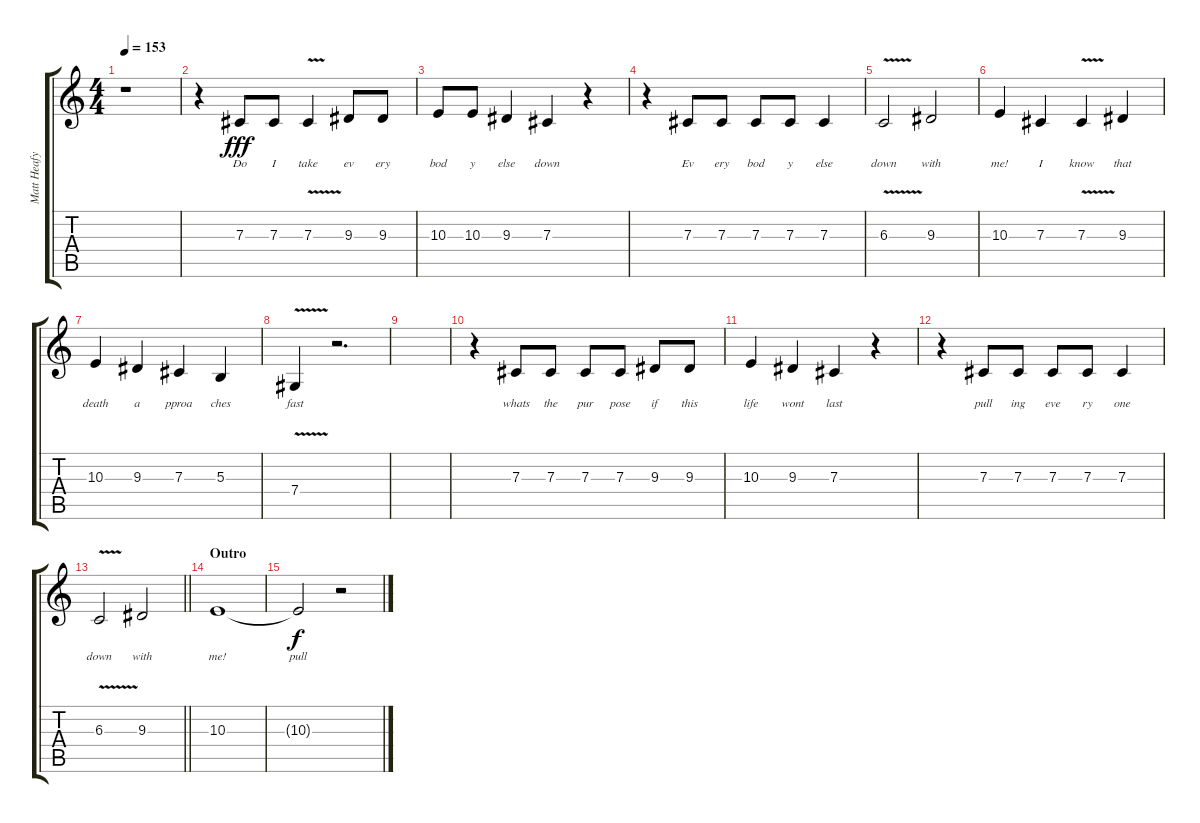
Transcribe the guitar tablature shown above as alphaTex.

\track ("Matt Heafy Vocals" "Matt Heafy") {instrument oboe}
\staff {score tabs}
\tuning (Eb4 Bb3 Gb3 Db3 Ab2 Db2) {hide}
\ts (4 4)
\tempo 153
\clef g2
\ks c
r.1{dy fff} |
r.4 7.3.8{lyrics (0 "Do") lyrics (1 "") lyrics (2 "") lyrics (3 "") lyrics (4 "")} 7.3.8{lyrics (0 "I") lyrics (1 "") lyrics (2 "") lyrics (3 "") lyrics (4 "")} 7.3{v}.4{lyrics (0 "take") lyrics (1 "") lyrics (2 "") lyrics (3 "") lyrics (4 "")} 9.3.8{lyrics (0 "ev") lyrics (1 "") lyrics (2 "") lyrics (3 "") lyrics (4 "")} 9.3.8{lyrics (0 "ery") lyrics (1 "") lyrics (2 "") lyrics (3 "") lyrics (4 "")} |
10.3.8{lyrics (0 "bod") lyrics (1 "") lyrics (2 "") lyrics (3 "") lyrics (4 "")} 10.3.8{lyrics (0 "y") lyrics (1 "") lyrics (2 "") lyrics (3 "") lyrics (4 "")} 9.3.4{lyrics (0 "else") lyrics (1 "") lyrics (2 "") lyrics (3 "") lyrics (4 "")} 7.3.4{lyrics (0 "down") lyrics (1 "") lyrics (2 "") lyrics (3 "") lyrics (4 "")} r.4 |
r.4 7.3.8{lyrics (0 "Ev") lyrics (1 "") lyrics (2 "") lyrics (3 "") lyrics (4 "")} 7.3.8{lyrics (0 "ery") lyrics (1 "") lyrics (2 "") lyrics (3 "") lyrics (4 "")} 7.3.8{lyrics (0 "bod") lyrics (1 "") lyrics (2 "") lyrics (3 "") lyrics (4 "")} 7.3.8{lyrics (0 "y") lyrics (1 "") lyrics (2 "") lyrics (3 "") lyrics (4 "")} 7.3.4{lyrics (0 "else") lyrics (1 "") lyrics (2 "") lyrics (3 "") lyrics (4 "")} |
6.3{v}.2{lyrics (0 "down") lyrics (1 "") lyrics (2 "") lyrics (3 "") lyrics (4 "")} 9.3.2{lyrics (0 "with") lyrics (1 "") lyrics (2 "") lyrics (3 "") lyrics (4 "")} |
10.3.4{lyrics (0 "me!") lyrics (1 "") lyrics (2 "") lyrics (3 "") lyrics (4 "")} 7.3.4{lyrics (0 "I") lyrics (1 "") lyrics (2 "") lyrics (3 "") lyrics (4 "")} 7.3{v}.4{lyrics (0 "know") lyrics (1 "") lyrics (2 "") lyrics (3 "") lyrics (4 "")} 9.3.4{lyrics (0 "that") lyrics (1 "") lyrics (2 "") lyrics (3 "") lyrics (4 "")} |
10.3.4{lyrics (0 "death") lyrics (1 "") lyrics (2 "") lyrics (3 "") lyrics (4 "")} 9.3.4{lyrics (0 "a") lyrics (1 "") lyrics (2 "") lyrics (3 "") lyrics (4 "")} 7.3.4{lyrics (0 "pproa") lyrics (1 "") lyrics (2 "") lyrics (3 "") lyrics (4 "")} 5.3.4{lyrics (0 "ches") lyrics (1 "") lyrics (2 "") lyrics (3 "") lyrics (4 "")} |
7.4{v}.4{lyrics (0 "fast") lyrics (1 "") lyrics (2 "") lyrics (3 "") lyrics (4 "")} r.2{d} |
|
r.4 7.3.8{lyrics (0 "whats") lyrics (1 "") lyrics (2 "") lyrics (3 "") lyrics (4 "")} 7.3.8{lyrics (0 "the") lyrics (1 "") lyrics (2 "") lyrics (3 "") lyrics (4 "")} 7.3.8{lyrics (0 "pur") lyrics (1 "") lyrics (2 "") lyrics (3 "") lyrics (4 "")} 7.3.8{lyrics (0 "pose") lyrics (1 "") lyrics (2 "") lyrics (3 "") lyrics (4 "")} 9.3.8{lyrics (0 "if") lyrics (1 "") lyrics (2 "") lyrics (3 "") lyrics (4 "")} 9.3.8{lyrics (0 "this") lyrics (1 "") lyrics (2 "") lyrics (3 "") lyrics (4 "")} |
10.3.4{lyrics (0 "life") lyrics (1 "") lyrics (2 "") lyrics (3 "") lyrics (4 "")} 9.3.4{lyrics (0 "wont") lyrics (1 "") lyrics (2 "") lyrics (3 "") lyrics (4 "")} 7.3.4{lyrics (0 "last") lyrics (1 "") lyrics (2 "") lyrics (3 "") lyrics (4 "")} r.4 |
r.4 7.3.8{lyrics (0 "pull") lyrics (1 "") lyrics (2 "") lyrics (3 "") lyrics (4 "")} 7.3.8{lyrics (0 "ing") lyrics (1 "") lyrics (2 "") lyrics (3 "") lyrics (4 "")} 7.3.8{lyrics (0 "eve") lyrics (1 "") lyrics (2 "") lyrics (3 "") lyrics (4 "")} 7.3.8{lyrics (0 "ry") lyrics (1 "") lyrics (2 "") lyrics (3 "") lyrics (4 "")} 7.3.4{lyrics (0 "one") lyrics (1 "") lyrics (2 "") lyrics (3 "") lyrics (4 "")} |
\barLineRight lightlight
6.3{v}.2{lyrics (0 "down") lyrics (1 "") lyrics (2 "") lyrics (3 "") lyrics (4 "")} 9.3.2{lyrics (0 "with") lyrics (1 "") lyrics (2 "") lyrics (3 "") lyrics (4 "")} |
\section ("" "Outro")
10.3.1{lyrics (0 "me!") lyrics (1 "") lyrics (2 "") lyrics (3 "") lyrics (4 "")} |
10.3{t}.2{lyrics (0 "pull") lyrics (1 "") lyrics (2 "") lyrics (3 "") lyrics (4 "") dy f} r.2
